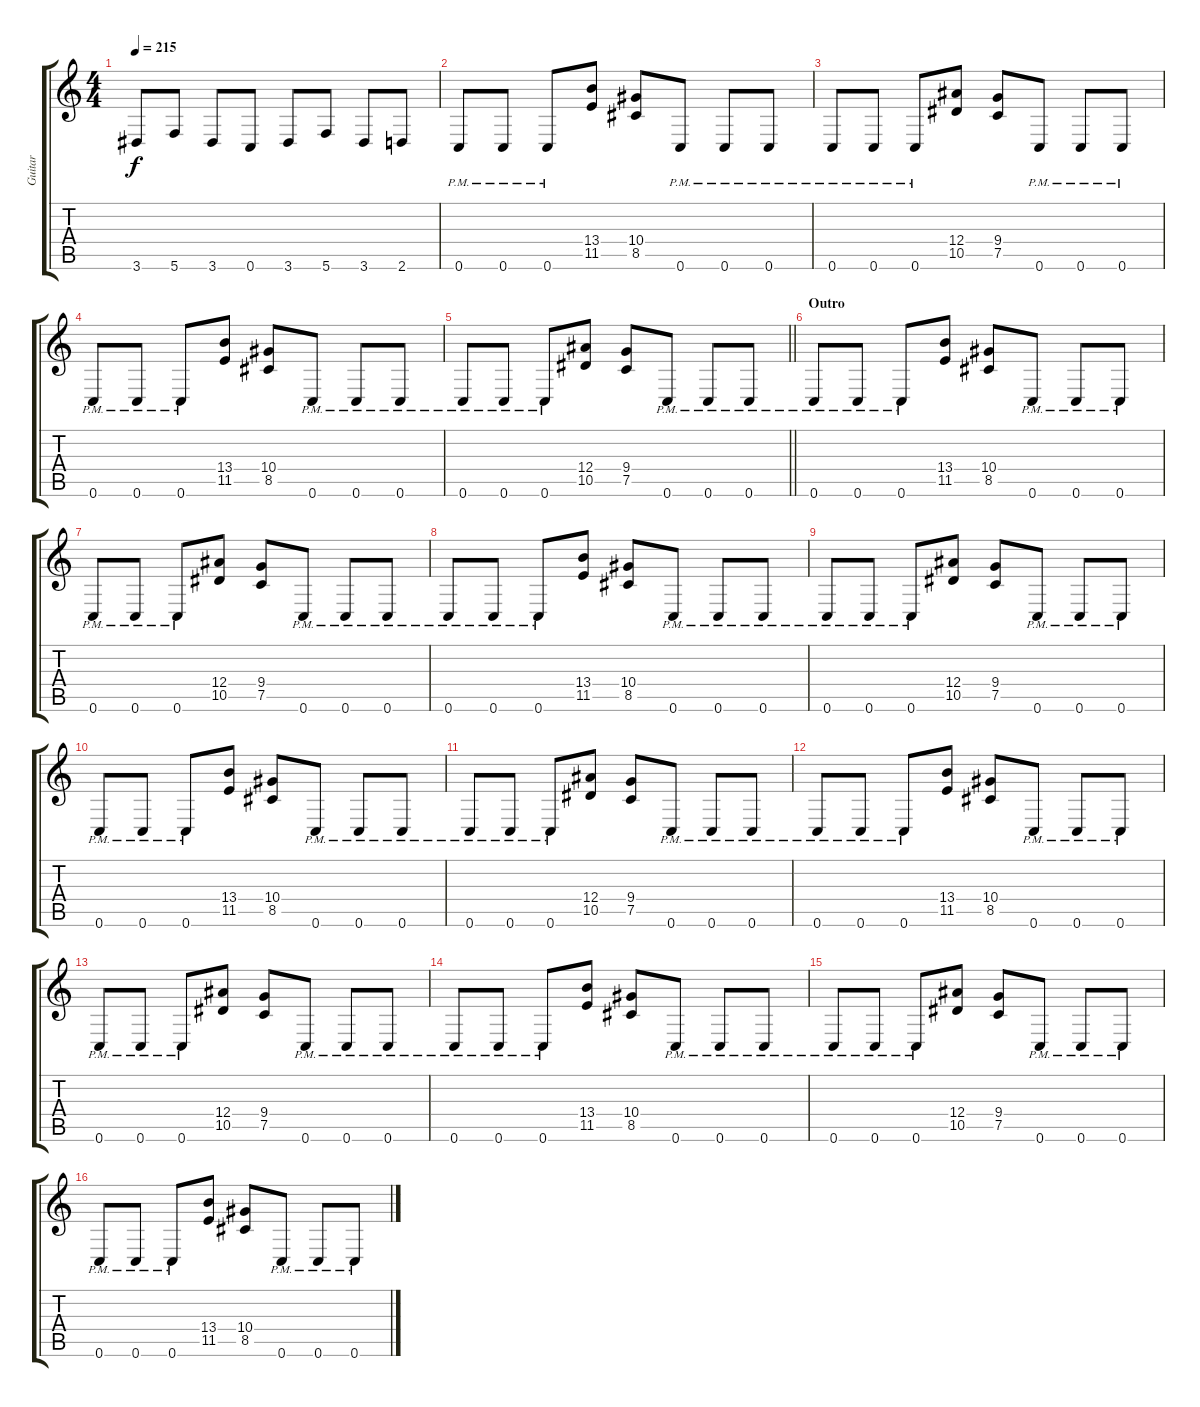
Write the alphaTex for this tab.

\track ("Guitar" "Guitar") {instrument distortionguitar}
\staff {score tabs}
\tuning (C4 G3 Eb3 Bb2 F2 C2) {hide}
\ts (4 4)
\tempo 215
\clef g2
\ks c
3.6.8{dy f} 5.6.8 3.6.8 0.6.8 3.6.8 5.6.8 3.6.8 2.6.8 |
0.6{pm}.8 0.6{pm}.8 0.6{pm}.8 (13.4 11.5).8 (10.4 8.5).8 0.6{pm}.8 0.6{pm}.8 0.6{pm}.8 |
0.6{pm}.8 0.6{pm}.8 0.6{pm}.8 (12.4 10.5).8 (9.4 7.5).8 0.6{pm}.8 0.6{pm}.8 0.6{pm}.8 |
0.6{pm}.8 0.6{pm}.8 0.6{pm}.8 (13.4 11.5).8 (10.4 8.5).8 0.6{pm}.8 0.6{pm}.8 0.6{pm}.8 |
\barLineRight lightlight
0.6{pm}.8 0.6{pm}.8 0.6{pm}.8 (12.4 10.5).8 (9.4 7.5).8 0.6{pm}.8 0.6{pm}.8 0.6{pm}.8 |
\section ("" "Outro")
0.6{pm}.8 0.6{pm}.8 0.6{pm}.8 (13.4 11.5).8 (10.4 8.5).8 0.6{pm}.8 0.6{pm}.8 0.6{pm}.8 |
0.6{pm}.8 0.6{pm}.8 0.6{pm}.8 (12.4 10.5).8 (9.4 7.5).8 0.6{pm}.8 0.6{pm}.8 0.6{pm}.8 |
0.6{pm}.8 0.6{pm}.8 0.6{pm}.8 (13.4 11.5).8 (10.4 8.5).8 0.6{pm}.8 0.6{pm}.8 0.6{pm}.8 |
0.6{pm}.8 0.6{pm}.8 0.6{pm}.8 (12.4 10.5).8 (9.4 7.5).8 0.6{pm}.8 0.6{pm}.8 0.6{pm}.8 |
0.6{pm}.8 0.6{pm}.8 0.6{pm}.8 (13.4 11.5).8 (10.4 8.5).8 0.6{pm}.8 0.6{pm}.8 0.6{pm}.8 |
0.6{pm}.8 0.6{pm}.8 0.6{pm}.8 (12.4 10.5).8 (9.4 7.5).8 0.6{pm}.8 0.6{pm}.8 0.6{pm}.8 |
0.6{pm}.8 0.6{pm}.8 0.6{pm}.8 (13.4 11.5).8 (10.4 8.5).8 0.6{pm}.8 0.6{pm}.8 0.6{pm}.8 |
0.6{pm}.8 0.6{pm}.8 0.6{pm}.8 (12.4 10.5).8 (9.4 7.5).8 0.6{pm}.8 0.6{pm}.8 0.6{pm}.8 |
0.6{pm}.8 0.6{pm}.8 0.6{pm}.8 (13.4 11.5).8 (10.4 8.5).8 0.6{pm}.8 0.6{pm}.8 0.6{pm}.8 |
0.6{pm}.8 0.6{pm}.8 0.6{pm}.8 (12.4 10.5).8 (9.4 7.5).8 0.6{pm}.8 0.6{pm}.8 0.6{pm}.8 |
0.6{pm}.8 0.6{pm}.8 0.6{pm}.8 (13.4 11.5).8 (10.4 8.5).8 0.6{pm}.8 0.6{pm}.8 0.6{pm}.8
